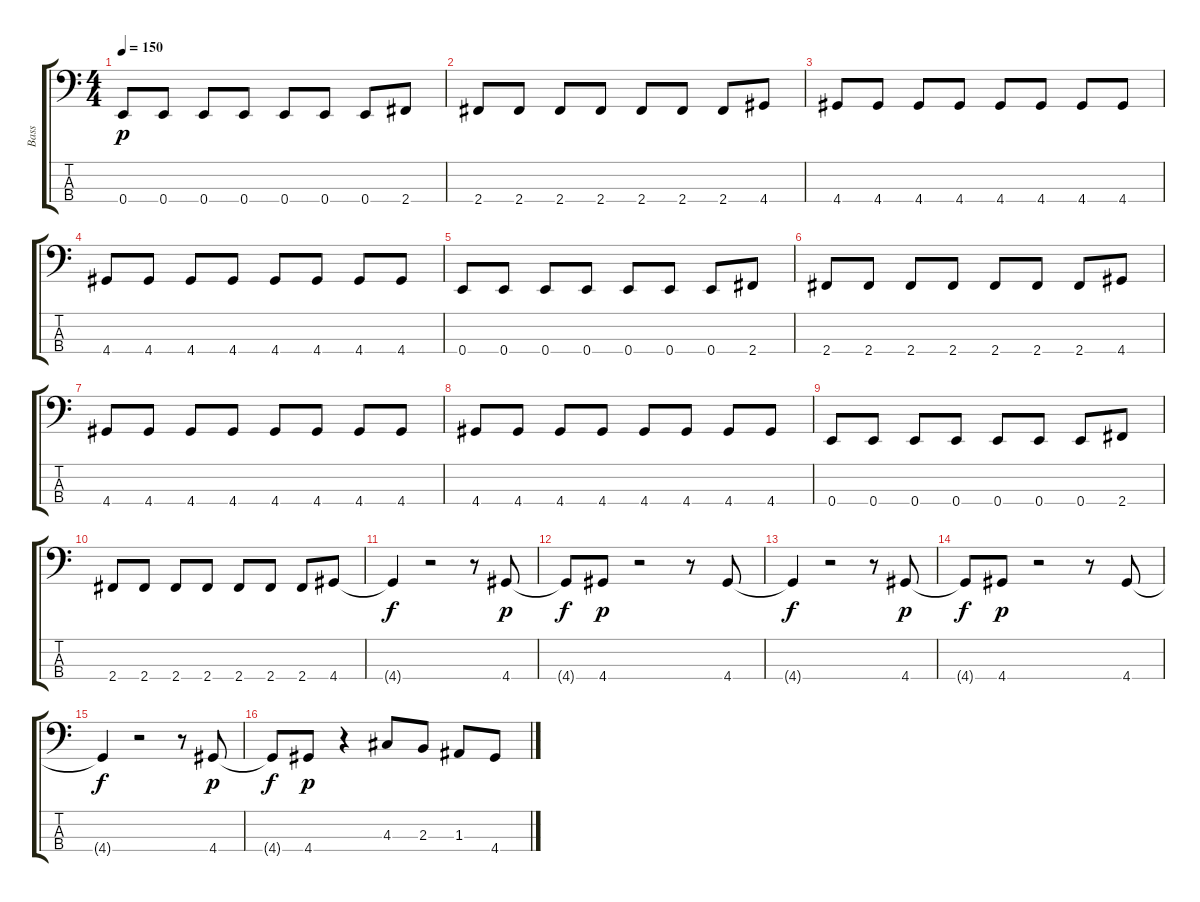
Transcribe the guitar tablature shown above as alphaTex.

\track ("Bass" "Bass") {instrument electricbasspick}
\staff {score tabs}
\tuning (G2 D2 A1 E1) {hide}
\ts (4 4)
\tempo 150
\clef f4
\ks c
0.4.8{dy p} 0.4.8 0.4.8 0.4.8 0.4.8 0.4.8 0.4.8 2.4.8 |
2.4.8 2.4.8 2.4.8 2.4.8 2.4.8 2.4.8 2.4.8 4.4.8 |
4.4.8 4.4.8 4.4.8 4.4.8 4.4.8 4.4.8 4.4.8 4.4.8 |
4.4.8 4.4.8 4.4.8 4.4.8 4.4.8 4.4.8 4.4.8 4.4.8 |
0.4.8 0.4.8 0.4.8 0.4.8 0.4.8 0.4.8 0.4.8 2.4.8 |
2.4.8 2.4.8 2.4.8 2.4.8 2.4.8 2.4.8 2.4.8 4.4.8 |
4.4.8 4.4.8 4.4.8 4.4.8 4.4.8 4.4.8 4.4.8 4.4.8 |
4.4.8 4.4.8 4.4.8 4.4.8 4.4.8 4.4.8 4.4.8 4.4.8 |
0.4.8 0.4.8 0.4.8 0.4.8 0.4.8 0.4.8 0.4.8 2.4.8 |
2.4.8 2.4.8 2.4.8 2.4.8 2.4.8 2.4.8 2.4.8 4.4.8 |
4.4{t}.4{dy f} r.2 r.8 4.4.8{dy p} |
4.4{t}.8{dy f} 4.4.8{dy p} r.2 r.8 4.4.8 |
4.4{t}.4{dy f} r.2 r.8 4.4.8{dy p} |
4.4{t}.8{dy f} 4.4.8{dy p} r.2 r.8 4.4.8 |
4.4{t}.4{dy f} r.2 r.8 4.4.8{dy p} |
4.4{t}.8{dy f} 4.4.8{dy p} r.4 4.3.8 2.3.8 1.3.8 4.4.8
